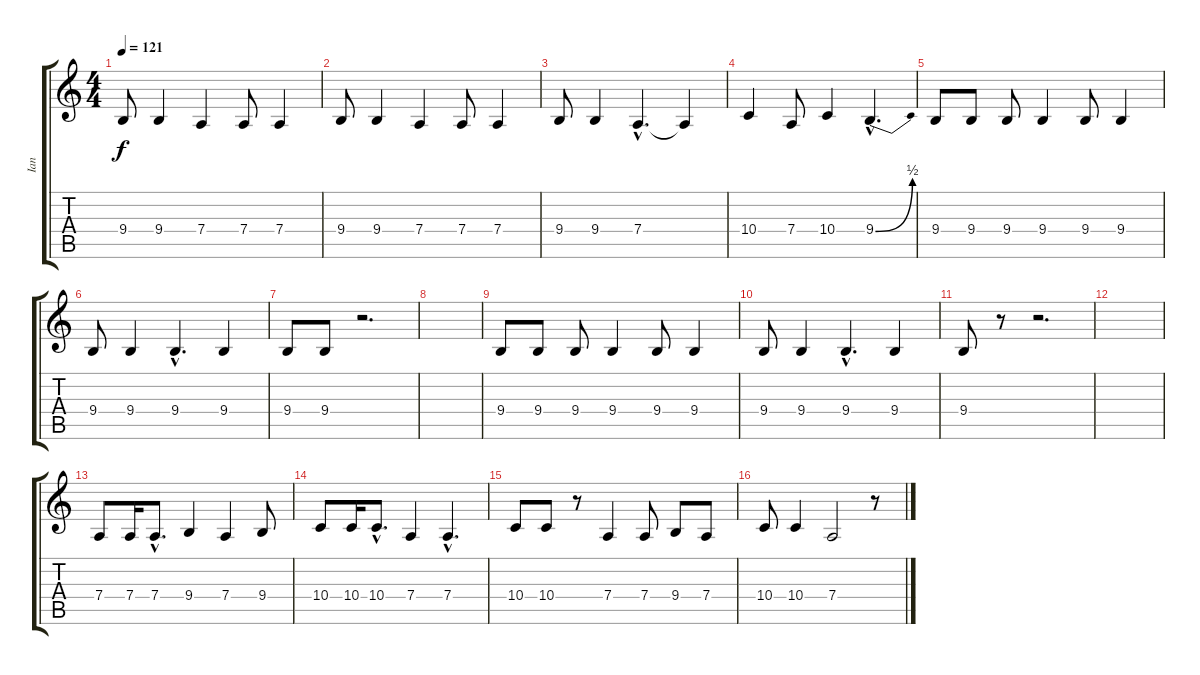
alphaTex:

\track ("Ian" "Ian") {instrument lead2sawtooth}
\staff {score tabs}
\tuning (E4 B3 G3 D3 A2 E2) {hide}
\ts (4 4)
\tempo 121
\clef g2
\ks c
9.4.8{dy f} 9.4.4 7.4.4 7.4.8 7.4.4 |
9.4.8 9.4.4 7.4.4 7.4.8 7.4.4 |
9.4.8 9.4.4 7.4{hac}.4{d} 7.4{t}.4 |
10.4.4 7.4.8 10.4.4 9.4{be (bend 0 0 60 2) hac}.4{d} |
9.4.8 9.4.8 9.4.8 9.4.4 9.4.8 9.4.4 |
9.4.8 9.4.4 9.4{hac}.4{d} 9.4.4 |
9.4.8 9.4.8 r.2{d} |
|
9.4.8 9.4.8 9.4.8 9.4.4 9.4.8 9.4.4 |
9.4.8 9.4.4 9.4{hac}.4{d} 9.4.4 |
9.4.8 r.8 r.2{d} |
|
7.4.8 7.4.16 7.4{hac}.8{d} 9.4.4 7.4.4 9.4.8 |
10.4.8 10.4.16 10.4{hac}.8{d} 7.4.4 7.4{hac}.4{d} |
10.4.8 10.4.8 r.8 7.4.4 7.4.8 9.4.8 7.4.8 |
10.4.8 10.4.4 7.4.2 r.8
